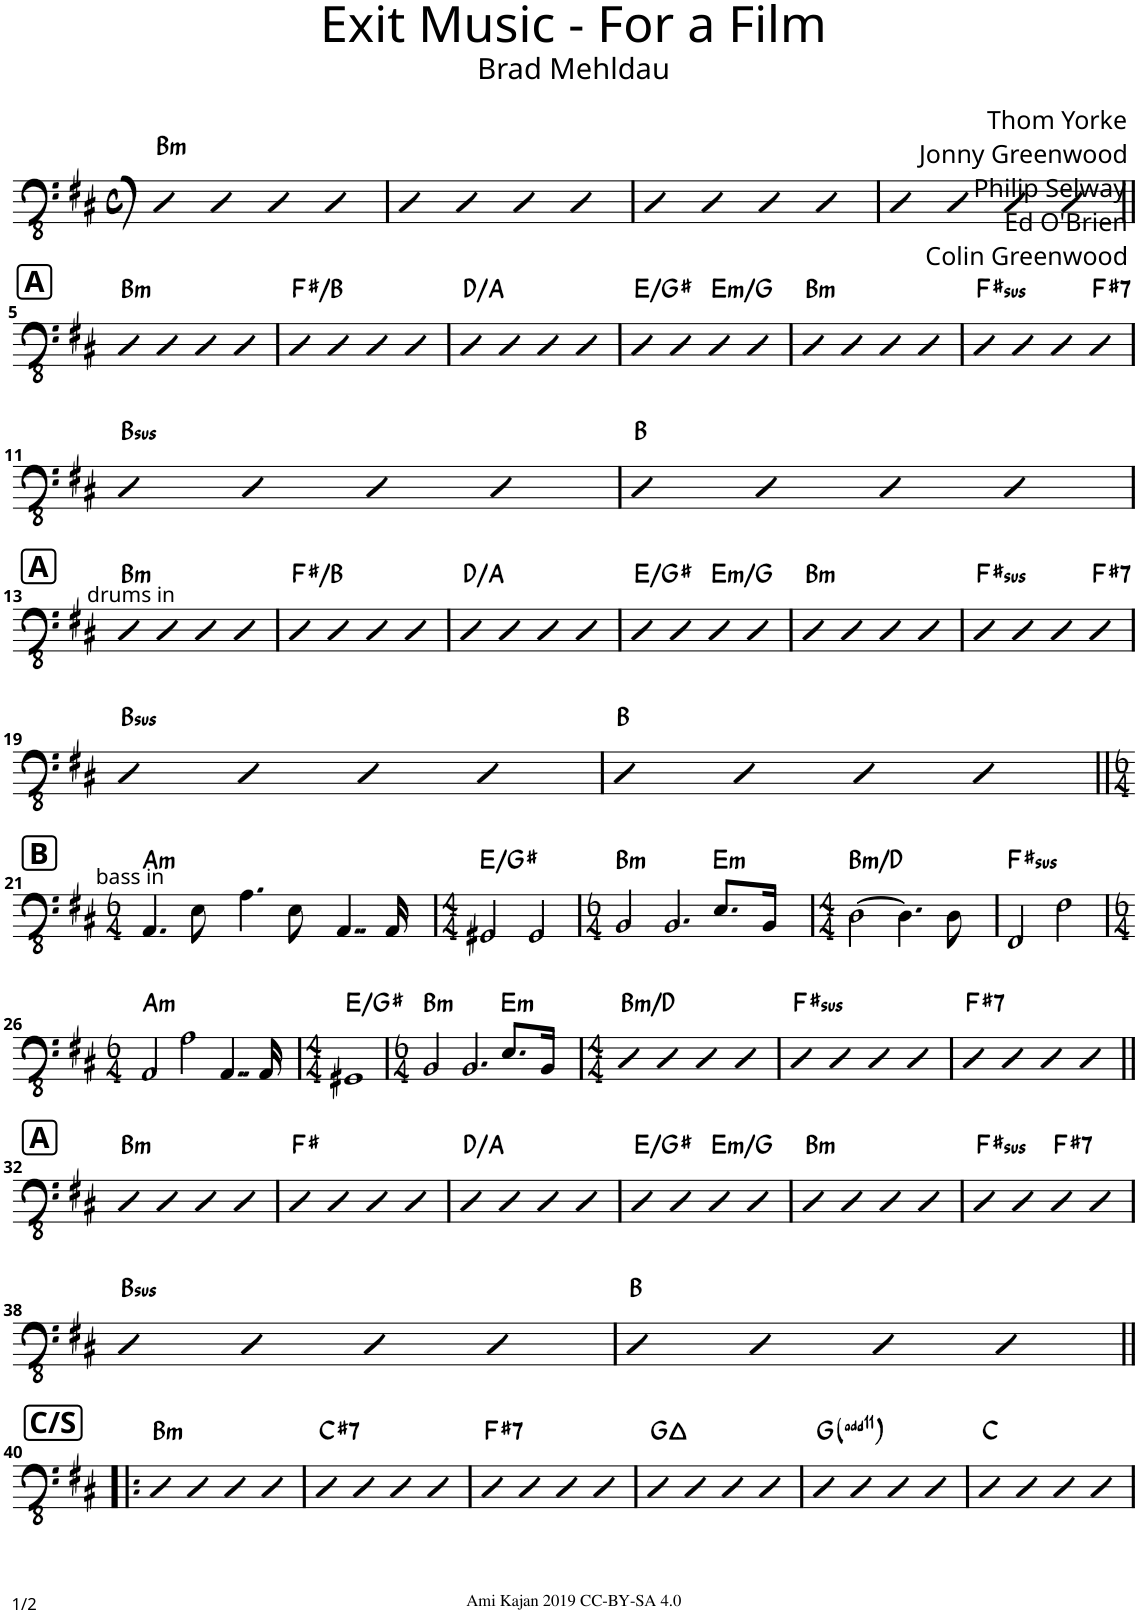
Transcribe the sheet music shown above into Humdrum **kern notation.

**kern	**harte
*part1	*part1
*staff1	*
*I"Piano	*
*I'Pno.	*
*clefFv4	*
*k[f#c#]	*
*M4/4	*
*met(c)	*
=1	=1
!	!LO:H:kt=m
4DD	B:min
4DD	.
4DD	.
4DD	.
=2	=2
4DD	.
4DD	.
4DD	.
4DD	.
=3	=3
4DD	.
4DD	.
4DD	.
4DD	.
=4	=4
4DD	.
4DD	.
4DD	.
4DD	.
!!LO:LB:g=z
!!LO:REH:place=s1:a:B:cj:fs=14:t=A
=5||	=5||
!	!LO:H:kt=m
4DD	B:min
4DD	.
4DD	.
4DD	.
=6	=6
4DD	F#:maj/4
4DD	.
4DD	.
4DD	.
=7	=7
4DD	D:maj/5
4DD	.
4DD	.
4DD	.
=8	=8
4DD	E:maj/3
4DD	.
!	!LO:H:kt=m
4DD	E:min/b3
4DD	.
=9	=9
!	!LO:H:kt=m
4DD	B:min
4DD	.
4DD	.
4DD	.
=10	=10
!	!LO:H:kt=sus
4DD	F#:sus4
4DD	.
4DD	.
!	!LO:H:kt=7
4DD	F#:7
!!LO:LB:g=z
=11	=11
!	!LO:H:kt=sus
4DD	B:sus4
4DD	.
4DD	.
4DD	.
=12	=12
4DD	B:maj
4DD	.
4DD	.
4DD	.
!!LO:LB:g=z
!!LO:REH:place=s1:a:B:cj:fs=14:t=A
=13	=13
!LO:TX:a:t=drums in	!LO:H:kt=m
4DD	B:min
4DD	.
4DD	.
4DD	.
=14	=14
4DD	F#:maj/4
4DD	.
4DD	.
4DD	.
=15	=15
4DD	D:maj/5
4DD	.
4DD	.
4DD	.
=16	=16
4DD	E:maj/3
4DD	.
!	!LO:H:kt=m
4DD	E:min/b3
4DD	.
=17	=17
!	!LO:H:kt=m
4DD	B:min
4DD	.
4DD	.
4DD	.
=18	=18
!	!LO:H:kt=sus
4DD	F#:sus4
4DD	.
4DD	.
!	!LO:H:kt=7
4DD	F#:7
!!LO:LB:g=z
=19	=19
!	!LO:H:kt=sus
4DD	B:sus4
4DD	.
4DD	.
4DD	.
=20	=20
4DD	B:maj
4DD	.
4DD	.
4DD	.
!!LO:LB:g=z
!!LO:REH:place=s1:a:B:cj:fs=14:t=B
=21||	=21||
*M6/4	*
!LO:TX:a:t=bass in	!LO:H:kt=m
4.AAA/	A:min
8EE\	.
4.AA\	.
8EE\	.
4..AAA/	.
16AAA/	.
=22	=22
*M4/4	*
2GGG#X/	E:maj/3
2GGG#/	.
=23	=23
*M6/4	*
!	!LO:H:kt=m
2BBB/	B:min
2.BBB/	.
!	!LO:H:kt=m
8.EE/L	E:min
16BBB/Jk	.
=24	=24
*M4/4	*
!	!LO:H:kt=m
[2DD\	B:min/b3
4.DD\]	.
8DD\	.
=25	=25
!	!LO:H:kt=sus
2FFF#/	F#:sus4
2FF#\	.
!!LO:LB:g=z
=26	=26
*M6/4	*
!	!LO:H:kt=m
2AAA/	A:min
2AA\	.
4..AAA/	.
16AAA/	.
=27	=27
*M4/4	*
1GGG#X	E:maj/3
=28	=28
*M6/4	*
!	!LO:H:kt=m
2BBB/	B:min
2.BBB/	.
!	!LO:H:kt=m
8.EE/L	E:min
16BBB/Jk	.
=29	=29
*M4/4	*
!	!LO:H:kt=m
4DD	B:min/b3
4DD	.
4DD	.
4DD	.
=30	=30
!	!LO:H:kt=sus
4DD	F#:sus4
4DD	.
4DD	.
4DD	.
=31	=31
!	!LO:H:kt=7
4DD	F#:7
4DD	.
4DD	.
4DD	.
!!LO:LB:g=z
!!LO:REH:place=s1:a:B:cj:fs=14:t=A
=32||	=32||
!	!LO:H:kt=m
4DD	B:min
4DD	.
4DD	.
4DD	.
=33	=33
4DD	F#:maj
4DD	.
4DD	.
4DD	.
=34	=34
4DD	D:maj/5
4DD	.
4DD	.
4DD	.
=35	=35
4DD	E:maj/3
4DD	.
!	!LO:H:kt=m
4DD	E:min/b3
4DD	.
=36	=36
!	!LO:H:kt=m
4DD	B:min
4DD	.
4DD	.
4DD	.
=37	=37
!	!LO:H:kt=sus
4DD	F#:sus4
4DD	.
!	!LO:H:kt=7
4DD	F#:7
4DD	.
!!LO:LB:g=z
=38	=38
!	!LO:H:kt=sus
4DD	B:sus4
4DD	.
4DD	.
4DD	.
=39	=39
4DD	B:maj
4DD	.
4DD	.
4DD	.
!!LO:LB:g=z
!!LO:REH:place=s1:a:B:cj:fs=14:t=C/S
=40!|:	=40!|:
!	!LO:H:kt=m
4DD	B:min
4DD	.
4DD	.
4DD	.
=41	=41
!	!LO:H:kt=7
4DD	C#:7
4DD	.
4DD	.
4DD	.
=42	=42
!	!LO:H:kt=7
4DD	F#:7
4DD	.
4DD	.
4DD	.
=43	=43
4DD	G:maj
4DD	.
4DD	.
4DD	.
=44	=44
4DD	G:maj(11)
4DD	.
4DD	.
4DD	.
=45	=45
4DD	C:maj
4DD	.
4DD	.
4DD	.
=	=
*-	*-
